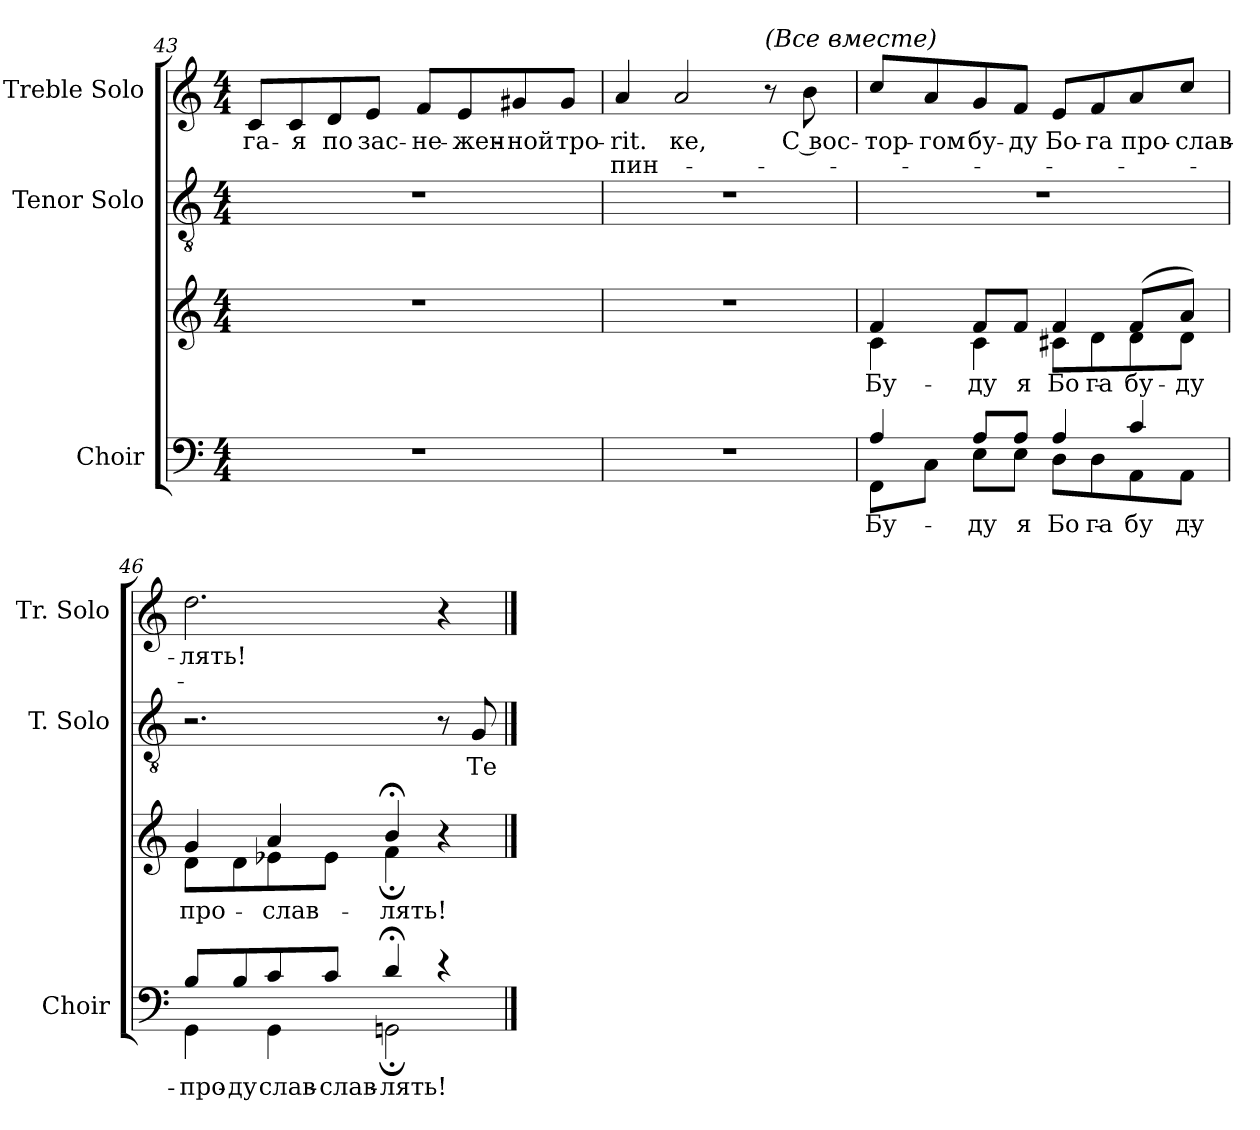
**kern	**text	**kern	**text	**kern	**text	**kern	**text	**text
*part3	*part3	*part3	*part3	*part2	*part2	*part1	*part1	*part1
*staff4	*staff4	*staff3	*staff3	*staff2	*staff2	*staff1	*staff1	*staff1
*I"Choir	*	*	*	*I"Tenor Solo	*	*I"Treble Solo	*	*
*I'Choir	*	*	*	*I'T. Solo	*	*I'Tr. Solo	*	*
!!LO:LB:g=z
*clefF4	*	*clefG2	*	*clefGv2	*	*clefG2	*	*
*	*	*	*	*ITrd7c12	*	*	*	*
*k[]	*	*k[]	*	*k[]	*	*k[]	*	*
*C:	*	*C:	*	*C:	*	*C:	*	*
*M4/4	*	*M4/4	*	*M4/4	*	*M4/4	*	*
=43	=43	=43	=43	=43	=43	=43	=43	=43
!	!	!	!	!	!	!	!LO:LY:b:color=#000000	!
1r	.	1r	.	1r	.	8ci/L	-га-	.
!	!	!	!	!	!	!	!LO:LY:b:color=#000000	!
.	.	.	.	.	.	8ci/	-я	.
!	!	!	!	!	!	!	!LO:LY:b:color=#000000	!
.	.	.	.	.	.	8di/	по	.
!	!	!	!	!	!	!	!LO:LY:b:color=#000000	!
.	.	.	.	.	.	8ei/J	зас-	.
!	!	!	!	!	!	!	!LO:LY:b:color=#000000	!
.	.	.	.	.	.	8fi/L	-не-	.
!	!	!	!	!	!	!	!LO:LY:b:color=#000000	!
.	.	.	.	.	.	8ei/	-жен-	.
!	!	!	!	!	!	!	!LO:LY:b:color=#000000	!
.	.	.	.	.	.	8g#Xi/	-ной	.
!	!	!	!	!	!	!	!LO:LY:b:color=#000000	!
.	.	.	.	.	.	8g#i/J	тро-	.
=44	=44	=44	=44	=44	=44	=44	=44	=44
!	!	!	!	!	!	!	!LO:LY:a:color=#000000	!LO:LY:b:color=#000000
1r	.	1r	.	1r	.	4ai/	rit.	-пин-
!	!	!	!	!	!	!	!LO:LY:b:color=#000000	!
.	.	.	.	.	.	2ai/	-ке,	.
!	!	!	!	!	!	!LO:TX:a:i:t=(Все вместе)	!	!
.	.	.	.	.	.	8r	.	.
!	!	!	!	!	!	!	!LO:LY:b:color=#000000	!
.	.	.	.	.	.	8bi\	С вос-	.
!!LO:LB:g=z
=45	=45	=45	=45	=45	=45	=45	=45	=45
!	!LO:LY:a:color=#000000	!	!	!	!	!	!	!
*^	*	*	*	*	*	*	*	*
!	!	!LO:LY:b:color=#000000	!	!	!	!	!	!	!
!	!	!	!	!LO:LY:a:color=#000000	!	!	!	!	!
*	*	*	*^	*	*	*	*	*	*
!	!	!	!	!	!LO:LY:b:color=#000000	!	!	!	!	!
!	!	!	!	!	!	!	!	!	!LO:LY:b:color=#000000	!
4Ai/	8FFi\L	Бу-	4fi/	4ci\	Бу-	1r	.	8cci/L	-тор-	.
!	!	!	!	!	!	!	!	!	!LO:LY:b:color=#000000	!
.	8Ci\J	.	.	.	.	.	.	8ai/	-гом	.
!	!	!LO:LY:a:color=#000000	!	!	!	!	!	!	!	!
!	!	!LO:LY:b:color=#000000	!	!	!	!	!	!	!	!
!	!	!	!	!	!LO:LY:a:color=#000000	!	!	!	!	!
!	!	!	!	!	!LO:LY:b:color=#000000	!	!	!	!	!
!	!	!	!	!	!	!	!	!	!LO:LY:b:color=#000000	!
8Ai/L	8Ei\L	-ду	8fi/L	4ci\	ду	.	.	8gi/	бу-	.
!	!	!LO:LY:a:color=#000000	!	!	!	!	!	!	!	!
!	!	!LO:LY:b:color=#000000	!	!	!	!	!	!	!	!
!	!	!	!	!	!LO:LY:a:color=#000000	!	!	!	!	!
!	!	!	!	!	!	!	!	!	!LO:LY:b:color=#000000	!
8Ai/J	8Ei\J	я	8fi/J	.	я	.	.	8fi/J	-ду	.
!	!	!LO:LY:a:color=#000000	!	!	!	!	!	!	!	!
!	!	!LO:LY:b:color=#000000	!	!	!	!	!	!	!	!
!	!	!	!	!	!LO:LY:a:color=#000000	!	!	!	!	!
!	!	!	!	!	!LO:LY:b:color=#000000	!	!	!	!	!
!	!	!	!	!	!	!	!	!	!LO:LY:b:color=#000000	!
4Ai/	8Di\L	Бо-	4fi/	8c#Xi\L	Бо-	.	.	8ei/L	Бо-	.
!	!	!LO:LY:b:color=#000000	!	!	!	!	!	!	!	!
!	!	!	!	!	!LO:LY:b:color=#000000	!	!	!	!	!
!	!	!	!	!	!	!	!	!	!LO:LY:b:color=#000000	!
.	8Di\	-га	.	8di\	-га	.	.	8fi/	-га	.
!	!	!LO:LY:a:color=#000000	!	!	!	!	!	!	!	!
!	!	!LO:LY:b:color=#000000	!	!	!	!	!	!	!	!
!	!	!	!	!	!LO:LY:a:color=#000000	!	!	!	!	!
!	!	!	!	!	!LO:LY:b:color=#000000	!	!	!	!	!
!	!	!	!	!	!	!	!	!	!LO:LY:b:color=#000000	!
4ci/	8AAi\	бу-	(8fi/L	8di\	бу-	.	.	8ai/	про-	.
!	!	!LO:LY:b:color=#000000	!	!	!	!	!	!	!	!
!	!	!	!	!	!LO:LY:b:color=#000000	!	!	!	!	!
!	!	!	!	!	!	!	!	!	!LO:LY:b:color=#000000	!
.	8AAi\J	-ду	8ai/J)	8di\J	-ду	.	.	8cci/J	-слав-	.
=46	=46	=46	=46	=46	=46	=46	=46	=46	=46	=46
!	!	!LO:LY:a:color=#000000	!	!	!	!	!	!	!	!
!	!	!LO:LY:b:color=#000000	!	!	!	!	!	!	!	!
!	!	!	!	!	!LO:LY:a:color=#000000	!	!	!	!	!
!	!	!	!	!	!	!	!	!	!LO:LY:b:color=#000000	!
8Bi/L	4GGi\	про-	4gi/	8di\L	про-	2.r	.	2.ddi\	-лять!	.
!	!	!LO:LY:a:color=#000000	!	!	!	!	!	!	!	!
8Bi/	.	-ду	.	8di\	.	.	.	.	.	.
!	!	!LO:LY:a:color=#000000	!	!	!	!	!	!	!	!
!	!	!LO:LY:b:color=#000000	!	!	!	!	!	!	!	!
!	!	!	!	!	!LO:LY:a:color=#000000	!	!	!	!	!
8ci/	4GGi\	-слав-	4ai/	8e-Xi\	-слав-	.	.	.	.	.
!	!	!LO:LY:a:color=#000000	!	!	!	!	!	!	!	!
8ci/J	.	-слав-	.	8e-i\J	.	.	.	.	.	.
!	!	!LO:LY:a:color=#000000	!	!	!	!	!	!	!	!
!	!	!LO:LY:b:color=#000000	!	!	!	!	!	!	!	!
!	!	!	!	!	!LO:LY:a:color=#000000	!	!	!	!	!
4d;i/	2GGn;i\	-лять!	4b;i/	4f;i\	-лять!	.	.	.	.	.
4r	.	.	4r	4ryy	.	8r	.	4r	.	.
!	!	!	!	!	!	!	!LO:LY:b:color=#000000	!	!	!
.	.	.	.	.	.	8GGi/	Те--	.	.	.
*v	*v	*	*	*	*	*	*	*	*	*
*	*	*v	*v	*	*	*	*	*	*
==	==	==	==	==	==	==	==	==
*-	*-	*-	*-	*-	*-	*-	*-	*-
